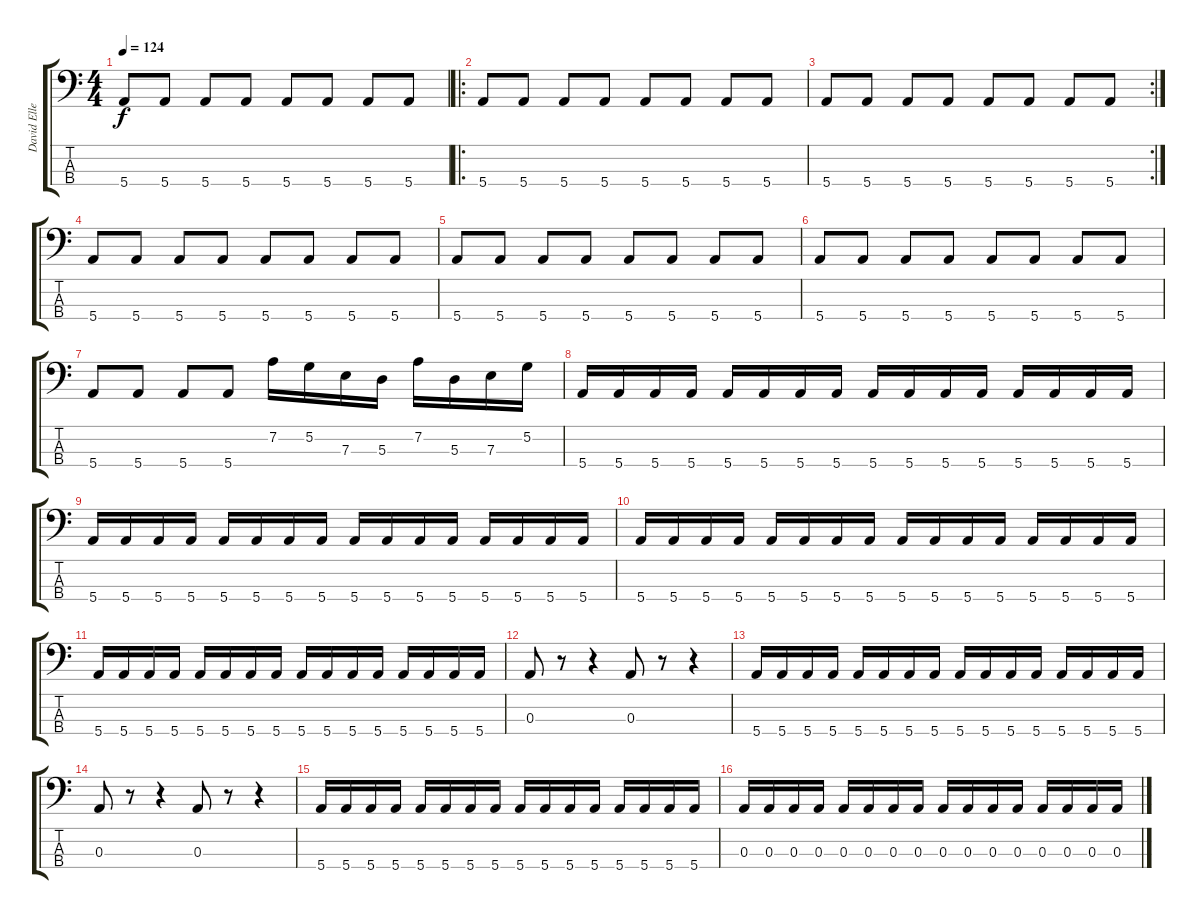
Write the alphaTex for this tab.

\track ("David Ellefson" "David Elle") {instrument electricbasspick}
\staff {score tabs}
\tuning (G2 D2 A1 E1) {hide}
\ts (4 4)
\tempo 124
\clef f4
\ks c
5.4.8{dy f} 5.4.8 5.4.8 5.4.8 5.4.8 5.4.8 5.4.8 5.4.8 |
\ro
5.4.8 5.4.8 5.4.8 5.4.8 5.4.8 5.4.8 5.4.8 5.4.8 |
\rc 2
5.4.8 5.4.8 5.4.8 5.4.8 5.4.8 5.4.8 5.4.8 5.4.8 |
5.4.8 5.4.8 5.4.8 5.4.8 5.4.8 5.4.8 5.4.8 5.4.8 |
5.4.8 5.4.8 5.4.8 5.4.8 5.4.8 5.4.8 5.4.8 5.4.8 |
5.4.8 5.4.8 5.4.8 5.4.8 5.4.8 5.4.8 5.4.8 5.4.8 |
5.4.8 5.4.8 5.4.8 5.4.8 7.2.16 5.2.16 7.3.16 5.3.16 7.2.16 5.3.16 7.3.16 5.2.16 |
5.4.16 5.4.16 5.4.16 5.4.16 5.4.16 5.4.16 5.4.16 5.4.16 5.4.16 5.4.16 5.4.16 5.4.16 5.4.16 5.4.16 5.4.16 5.4.16 |
5.4.16 5.4.16 5.4.16 5.4.16 5.4.16 5.4.16 5.4.16 5.4.16 5.4.16 5.4.16 5.4.16 5.4.16 5.4.16 5.4.16 5.4.16 5.4.16 |
5.4.16 5.4.16 5.4.16 5.4.16 5.4.16 5.4.16 5.4.16 5.4.16 5.4.16 5.4.16 5.4.16 5.4.16 5.4.16 5.4.16 5.4.16 5.4.16 |
5.4.16 5.4.16 5.4.16 5.4.16 5.4.16 5.4.16 5.4.16 5.4.16 5.4.16 5.4.16 5.4.16 5.4.16 5.4.16 5.4.16 5.4.16 5.4.16 |
0.3.8 r.8 r.4 0.3.8 r.8 r.4 |
5.4.16 5.4.16 5.4.16 5.4.16 5.4.16 5.4.16 5.4.16 5.4.16 5.4.16 5.4.16 5.4.16 5.4.16 5.4.16 5.4.16 5.4.16 5.4.16 |
0.3.8 r.8 r.4 0.3.8 r.8 r.4 |
5.4.16 5.4.16 5.4.16 5.4.16 5.4.16 5.4.16 5.4.16 5.4.16 5.4.16 5.4.16 5.4.16 5.4.16 5.4.16 5.4.16 5.4.16 5.4.16 |
0.3.16 0.3.16 0.3.16 0.3.16 0.3.16 0.3.16 0.3.16 0.3.16 0.3.16 0.3.16 0.3.16 0.3.16 0.3.16 0.3.16 0.3.16 0.3.16
